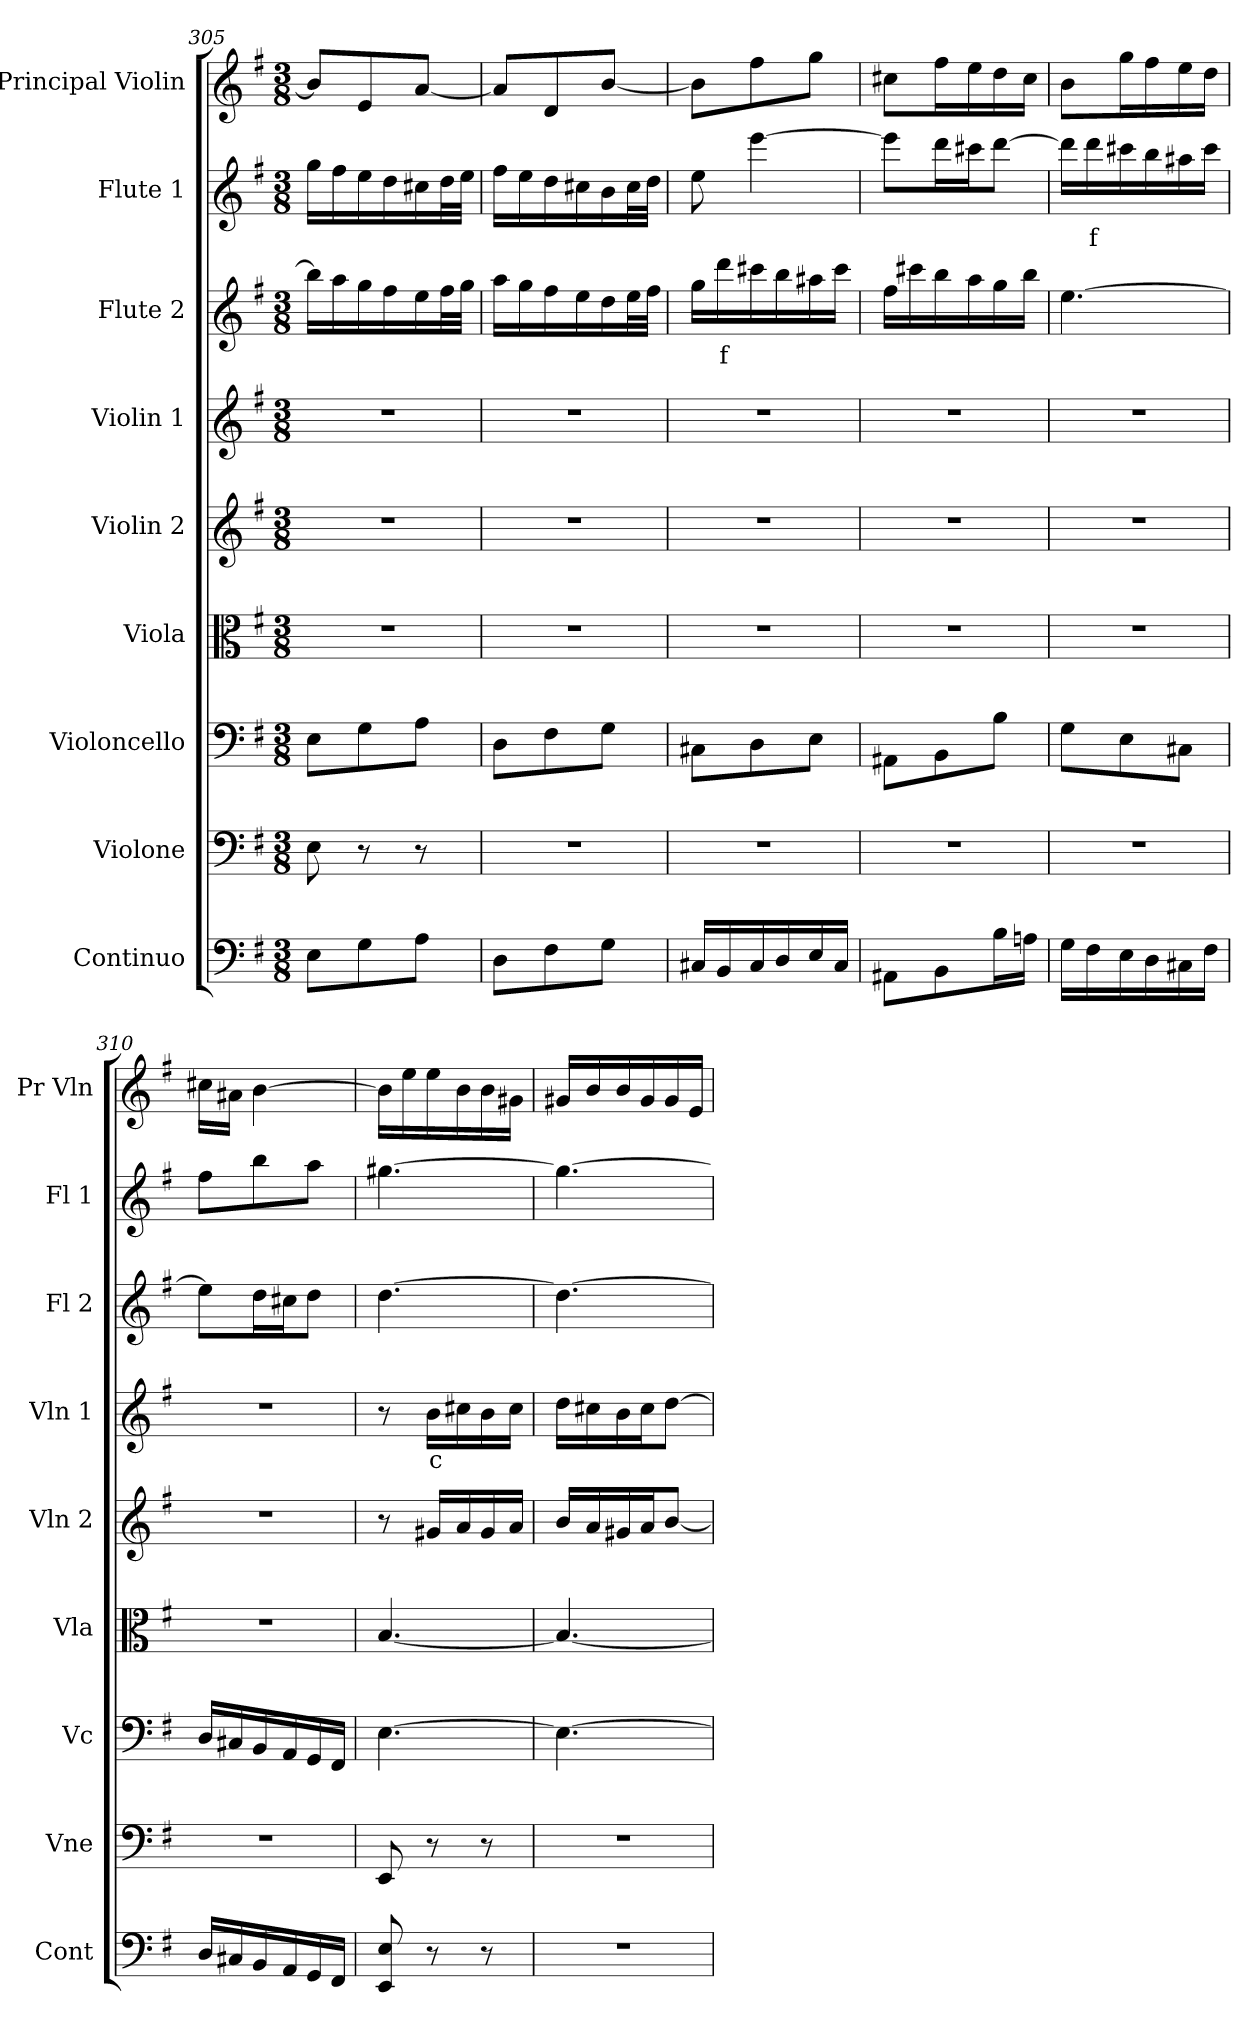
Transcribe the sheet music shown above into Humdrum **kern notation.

**kern	**kern	**kern	**kern	**kern	**kern	**text	**kern	**text	**kern	**text	**kern
*part9	*part8	*part7	*part6	*part5	*part4	*part4	*part3	*part3	*part2	*part2	*part1
*staff9	*staff8	*staff7	*staff6	*staff5	*staff4	*staff4	*staff3	*staff3	*staff2	*staff2	*staff1
*I"Continuo	*I"Violone	*I"Violoncello	*I"Viola	*I"Violin 2	*I"Violin 1	*	*I"Flute 2	*	*I"Flute 1	*	*I"Principal Violin
*I'Cont	*I'Vne	*I'Vc	*I'Vla	*I'Vln 2	*I'Vln 1	*	*I'Fl 2	*	*I'Fl 1	*	*I'Pr Vln
*clefF4	*clefF4	*clefF4	*clefC3	*clefG2	*clefG2	*	*clefG2	*	*clefG2	*	*clefG2
*	*ITrd7c12	*	*	*	*	*	*	*	*	*	*
*k[f#]	*k[f#]	*k[f#]	*k[f#]	*k[f#]	*k[f#]	*	*k[f#]	*	*k[f#]	*	*k[f#]
*M3/8	*M3/8	*M3/8	*M3/8	*M3/8	*M3/8	*	*M3/8	*	*M3/8	*	*M3/8
=305	=305	=305	=305	=305	=305	=305	=305	=305	=305	=305	=305
8E\L	8EE\	8E\L	4.r	4.r	4.r	.	16bb\LL]	.	16gg\LL	.	8b/L]
.	.	.	.	.	.	.	16aa\	.	16ff#\	.	.
8G\	8r	8G\	.	.	.	.	16gg\	.	16ee\	.	8e/
.	.	.	.	.	.	.	16ff#\	.	16dd\	.	.
8A\J	8r	8A\J	.	.	.	.	16ee\	.	16cc#X\	.	[8a/J
.	.	.	.	.	.	.	32ff#\L	.	32dd\L	.	.
.	.	.	.	.	.	.	32gg\JJJ	.	32ee\JJJ	.	.
=306	=306	=306	=306	=306	=306	=306	=306	=306	=306	=306	=306
8D\L	4.r	8D\L	4.r	4.r	4.r	.	16aa\LL	.	16ff#\LL	.	8a/L]
.	.	.	.	.	.	.	16gg\	.	16ee\	.	.
8F#\	.	8F#\	.	.	.	.	16ff#\	.	16dd\	.	8d/
.	.	.	.	.	.	.	16ee\	.	16cc#X\	.	.
8G\J	.	8G\J	.	.	.	.	16dd\	.	16b\	.	[8b/J
.	.	.	.	.	.	.	32ee\L	.	32cc#\L	.	.
.	.	.	.	.	.	.	32ff#\JJJ	.	32dd\JJJ	.	.
!!LO:LB:g=z
=307	=307	=307	=307	=307	=307	=307	=307	=307	=307	=307	=307
16C#X/LL	4.r	8C#X\L	4.r	4.r	4.r	.	16gg\LL	.	8ee\	.	8b\L]
!	!	!	!	!	!	!	!	!LO:LY:b:color=#FF0000	!	!	!
16BB/	.	.	.	.	.	.	16ddd\	f	.	.	.
16C#/	.	8D\	.	.	.	.	16ccc#X\	.	[4eee\	.	8ff#\
16D/	.	.	.	.	.	.	16bb\	.	.	.	.
16E/	.	8E\J	.	.	.	.	16aa#X\	.	.	.	8gg\J
16C#/JJ	.	.	.	.	.	.	16ccc#\JJ	.	.	.	.
=308	=308	=308	=308	=308	=308	=308	=308	=308	=308	=308	=308
8AA#X\L	4.r	8AA#X\L	4.r	4.r	4.r	.	16ff#\LL	.	8eee\L]	.	8cc#X\L
.	.	.	.	.	.	.	16ccc#X\	.	.	.	.
8BB\	.	8BB\	.	.	.	.	16bb\	.	16ddd\L	.	16ff#\L
.	.	.	.	.	.	.	16aa\	.	16ccc#X\J	.	16ee\
16B\L	.	8B\J	.	.	.	.	16gg\	.	[8ddd\J	.	16dd\
16An\JJ	.	.	.	.	.	.	16bb\JJ	.	.	.	16cc#\JJ
=309	=309	=309	=309	=309	=309	=309	=309	=309	=309	=309	=309
16G\LL	4.r	8G\L	4.r	4.r	4.r	.	[4.ee\	.	16ddd\LL]	.	8b\L
!	!	!	!	!	!	!	!	!	!	!LO:LY:b:color=#FF0000	!
16F#\	.	.	.	.	.	.	.	.	16ddd\	f	.
16E\	.	8E\	.	.	.	.	.	.	16ccc#X\	.	16gg\L
16D\	.	.	.	.	.	.	.	.	16bb\	.	16ff#\
16C#X\	.	8C#X\J	.	.	.	.	.	.	16aa#X\	.	16ee\
16F#\JJ	.	.	.	.	.	.	.	.	16ccc#\JJ	.	16dd\JJ
=310	=310	=310	=310	=310	=310	=310	=310	=310	=310	=310	=310
16D/LL	4.r	16D/LL	4.r	4.r	4.r	.	8ee\L]	.	8ff#\L	.	16cc#X\LL
16C#X/	.	16C#X/	.	.	.	.	.	.	.	.	16a#X\JJ
16BB/	.	16BB/	.	.	.	.	16dd\L	.	8bb\	.	[4b\
16AA/	.	16AA/	.	.	.	.	16cc#X\J	.	.	.	.
16GG/	.	16GG/	.	.	.	.	8dd\J	.	8aa\J	.	.
16FF#/JJ	.	16FF#/JJ	.	.	.	.	.	.	.	.	.
=311	=311	=311	=311	=311	=311	=311	=311	=311	=311	=311	=311
8EE/ 8E/	8EEE/	[4.E\	[4.B/	8r	8r	.	[4.dd\	.	[4.gg#X\	.	16b\LL]
.	.	.	.	.	.	.	.	.	.	.	16ee\
!	!	!	!	!	!	!LO:LY:b:color=#FF0000	!	!	!	!	!
8r	8r	.	.	16g#X/LL	16b\LL	c	.	.	.	.	16ee\
.	.	.	.	16a/	16cc#X\	.	.	.	.	.	16b\
8r	8r	.	.	16g#/	16b\	.	.	.	.	.	16b\
.	.	.	.	16a/JJ	16cc#\JJ	.	.	.	.	.	16g#X\JJ
=312	=312	=312	=312	=312	=312	=312	=312	=312	=312	=312	=312
4.r	4.r	4.E\_	4.B/_	16b/LL	16dd\LL	.	4.dd\_	.	4.gg#\_	.	16g#X/LL
.	.	.	.	16a/	16cc#X\	.	.	.	.	.	16b/
.	.	.	.	16g#X/	16b\	.	.	.	.	.	16b/
.	.	.	.	16a/J	16cc#\J	.	.	.	.	.	16g#/
.	.	.	.	[8b/J	[8dd\J	.	.	.	.	.	16g#/
.	.	.	.	.	.	.	.	.	.	.	16e/JJ
=	=	=	=	=	=	=	=	=	=	=	=
*-	*-	*-	*-	*-	*-	*-	*-	*-	*-	*-	*-
